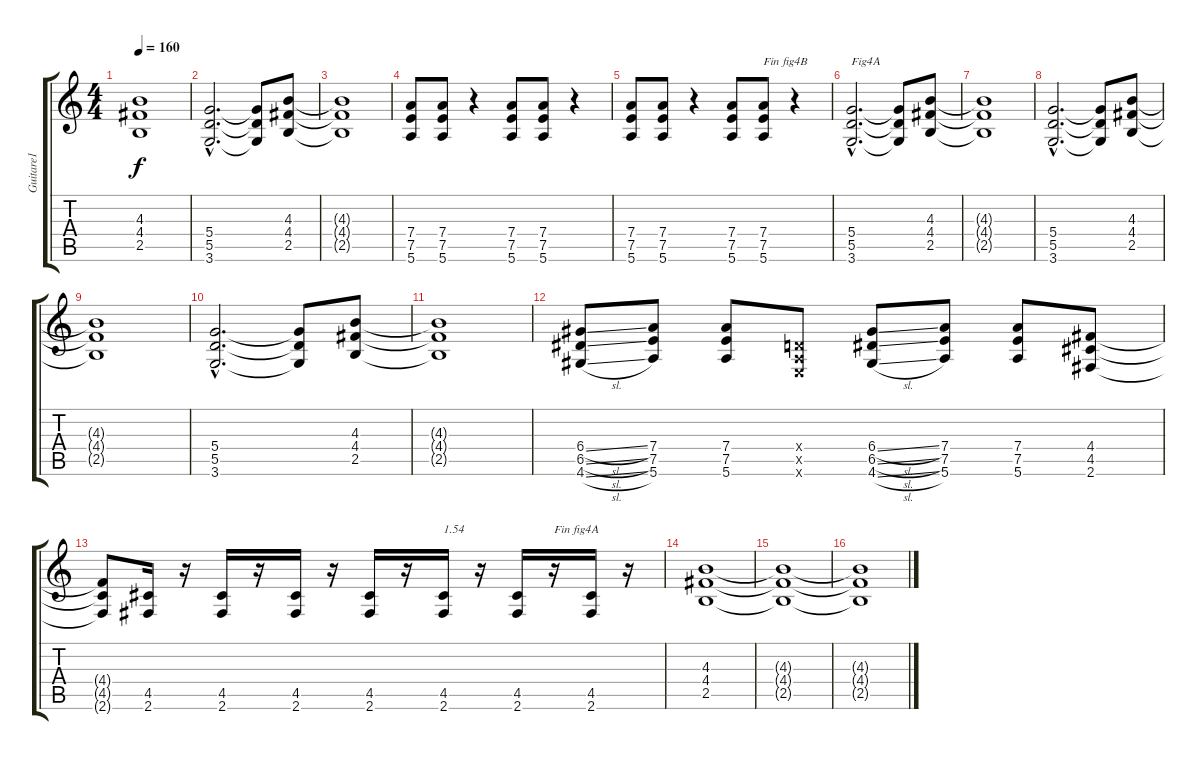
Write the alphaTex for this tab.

\track ("Guitare1" "Guitare1") {instrument overdrivenguitar}
\staff {score tabs}
\tuning (E4 B3 G3 D3 A2 E2) {hide}
\ts (4 4)
\tempo 160
\clef g2
\ks c
(4.3{t} 4.4{t} 2.5{t}).1{dy f} |
(5.4{hac} 5.5{hac} 3.6{hac}).2{d} (5.4{t} 5.5{t} 3.6{t}).8 (4.3 4.4 2.5).8 |
(4.3{t} 4.4{t} 2.5{t}).1 |
(7.4 7.5 5.6).8 (7.4 7.5 5.6).8 r.4 (7.4 7.5 5.6).8 (7.4 7.5 5.6).8 r.4 |
(7.4 7.5 5.6).8 (7.4 7.5 5.6).8 r.4 (7.4 7.5 5.6).8 (7.4 7.5 5.6).8{txt "Fin fig4B"} r.4 |
(5.4{hac} 5.5{hac} 3.6{hac}).2{d txt "Fig4A"} (5.4{t} 5.5{t} 3.6{t}).8 (4.3 4.4 2.5).8 |
(4.3{t} 4.4{t} 2.5{t}).1 |
(5.4{hac} 5.5{hac} 3.6{hac}).2{d} (5.4{t} 5.5{t} 3.6{t}).8 (4.3 4.4 2.5).8 |
(4.3{t} 4.4{t} 2.5{t}).1 |
(5.4{hac} 5.5{hac} 3.6{hac}).2{d} (5.4{t} 5.5{t} 3.6{t}).8 (4.3 4.4 2.5).8 |
(4.3{t} 4.4{t} 2.5{t}).1 |
(6.4{sl} 6.5{sl} 4.6{sl}).8 (7.4 7.5 5.6).8 (7.4 7.5 5.6).8 (0.4{x} 0.5{x} 0.6{x}).8 (6.4{sl} 6.5{sl} 4.6{sl}).8 (7.4 7.5 5.6).8 (7.4 7.5 5.6).8 (4.4 4.5 2.6).8 |
(4.4{t} 4.5{t} 2.6{t}).8 (4.5 2.6).16 r.16 (4.5 2.6).16 r.16 (4.5 2.6).16 r.16 (4.5 2.6).16 r.16 (4.5 2.6).16{txt "1.54"} r.16 (4.5 2.6).16 r.16{txt "Fin fig4A"} (4.5 2.6).16 r.16 |
(4.3 4.4 2.5).1 |
(4.3{t} 4.4{t} 2.5{t}).1 |
(4.3{t} 4.4{t} 2.5{t}).1
